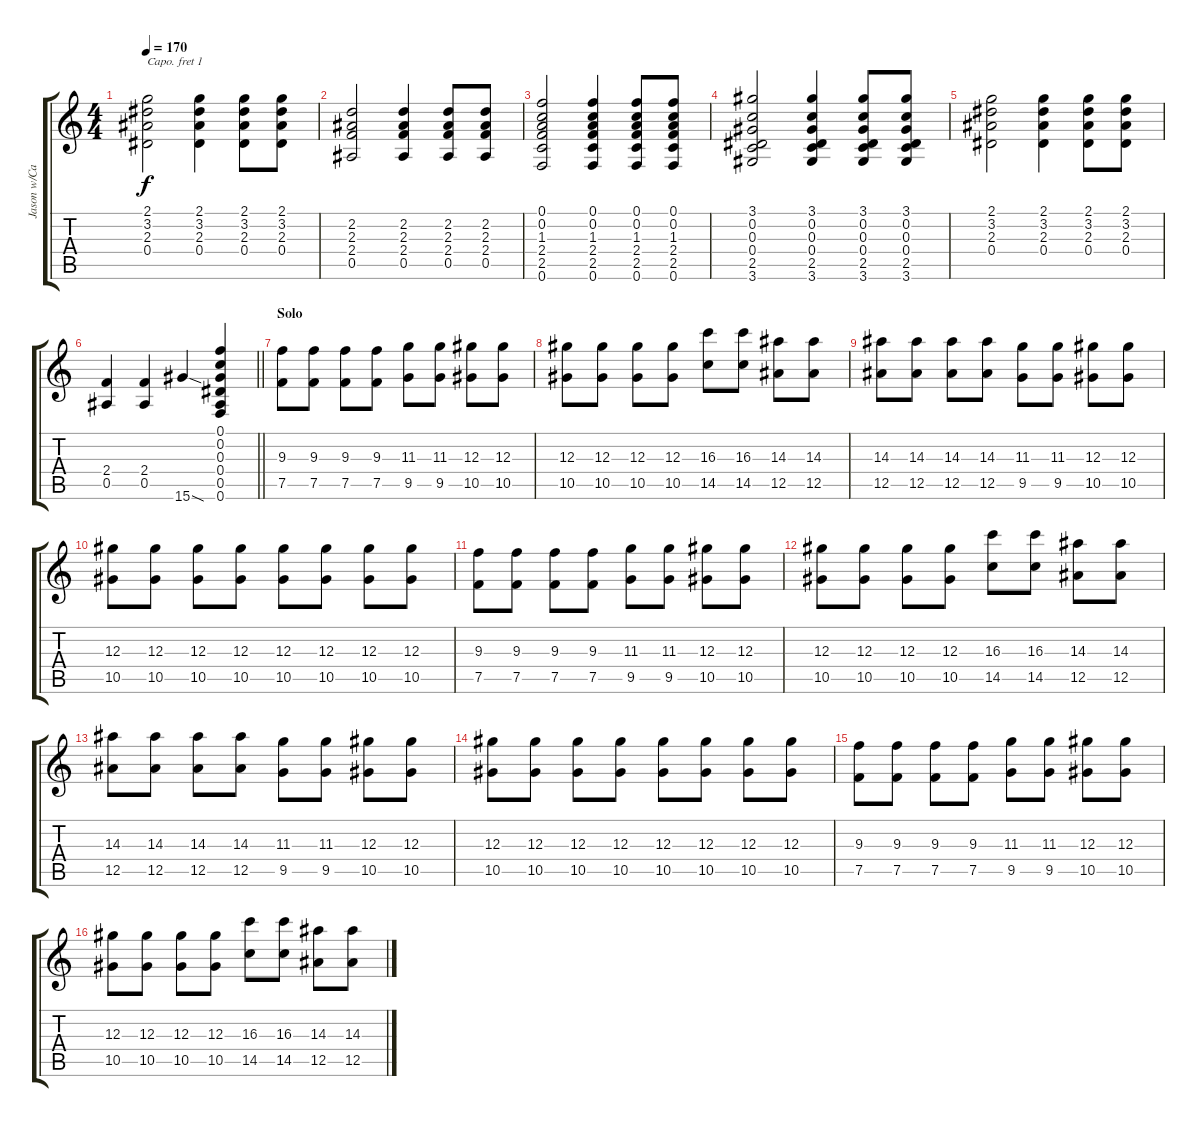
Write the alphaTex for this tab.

\track ("Jason w/Capo" "Jason w/Ca") {instrument electricguitarclean}
\staff {score tabs}
\capo 1
\tuning (E4 B3 G3 D3 A2 E2) {hide}
\ts (4 4)
\tempo 170
\clef g2
\ks c
(2.1 3.2 2.3 0.4).2{dy f} (2.1 3.2 2.3 0.4).4 (2.1 3.2 2.3 0.4).8 (2.1 3.2 2.3 0.4).8 |
(2.2 2.3 2.4 0.5).2 (2.2 2.3 2.4 0.5).4 (2.2 2.3 2.4 0.5).8 (2.2 2.3 2.4 0.5).8 |
(0.1 0.2 1.3 2.4 2.5 0.6).2 (0.1 0.2 1.3 2.4 2.5 0.6).4 (0.1 0.2 1.3 2.4 2.5 0.6).8 (0.1 0.2 1.3 2.4 2.5 0.6).8 |
(3.1 0.2 0.3 0.4 2.5 3.6).2 (3.1 0.2 0.3 0.4 2.5 3.6).4 (3.1 0.2 0.3 0.4 2.5 3.6).8 (3.1 0.2 0.3 0.4 2.5 3.6).8 |
(2.1 3.2 2.3 0.4).2 (2.1 3.2 2.3 0.4).4 (2.1 3.2 2.3 0.4).8 (2.1 3.2 2.3 0.4).8 |
\barLineRight lightlight
(2.4 0.5).4{instrument overdrivenguitar} (2.4 0.5).4 15.6{sod}.4 (0.1 0.2 0.3 0.4 0.5 0.6).4 |
\section ("" "Solo")
(9.3 7.5).8 (9.3 7.5).8 (9.3 7.5).8 (9.3 7.5).8 (11.3 9.5).8 (11.3 9.5).8 (12.3 10.5).8 (12.3 10.5).8 |
(12.3 10.5).8 (12.3 10.5).8 (12.3 10.5).8 (12.3 10.5).8 (16.3 14.5).8 (16.3 14.5).8 (14.3 12.5).8 (14.3 12.5).8 |
(14.3 12.5).8 (14.3 12.5).8 (14.3 12.5).8 (14.3 12.5).8 (11.3 9.5).8 (11.3 9.5).8 (12.3 10.5).8 (12.3 10.5).8 |
(12.3 10.5).8 (12.3 10.5).8 (12.3 10.5).8 (12.3 10.5).8 (12.3 10.5).8 (12.3 10.5).8 (12.3 10.5).8 (12.3 10.5).8 |
(9.3 7.5).8 (9.3 7.5).8 (9.3 7.5).8 (9.3 7.5).8 (11.3 9.5).8 (11.3 9.5).8 (12.3 10.5).8 (12.3 10.5).8 |
(12.3 10.5).8 (12.3 10.5).8 (12.3 10.5).8 (12.3 10.5).8 (16.3 14.5).8 (16.3 14.5).8 (14.3 12.5).8 (14.3 12.5).8 |
(14.3 12.5).8 (14.3 12.5).8 (14.3 12.5).8 (14.3 12.5).8 (11.3 9.5).8 (11.3 9.5).8 (12.3 10.5).8 (12.3 10.5).8 |
(12.3 10.5).8 (12.3 10.5).8 (12.3 10.5).8 (12.3 10.5).8 (12.3 10.5).8 (12.3 10.5).8 (12.3 10.5).8 (12.3 10.5).8 |
(9.3 7.5).8 (9.3 7.5).8 (9.3 7.5).8 (9.3 7.5).8 (11.3 9.5).8 (11.3 9.5).8 (12.3 10.5).8 (12.3 10.5).8 |
(12.3 10.5).8 (12.3 10.5).8 (12.3 10.5).8 (12.3 10.5).8 (16.3 14.5).8 (16.3 14.5).8 (14.3 12.5).8 (14.3 12.5).8
